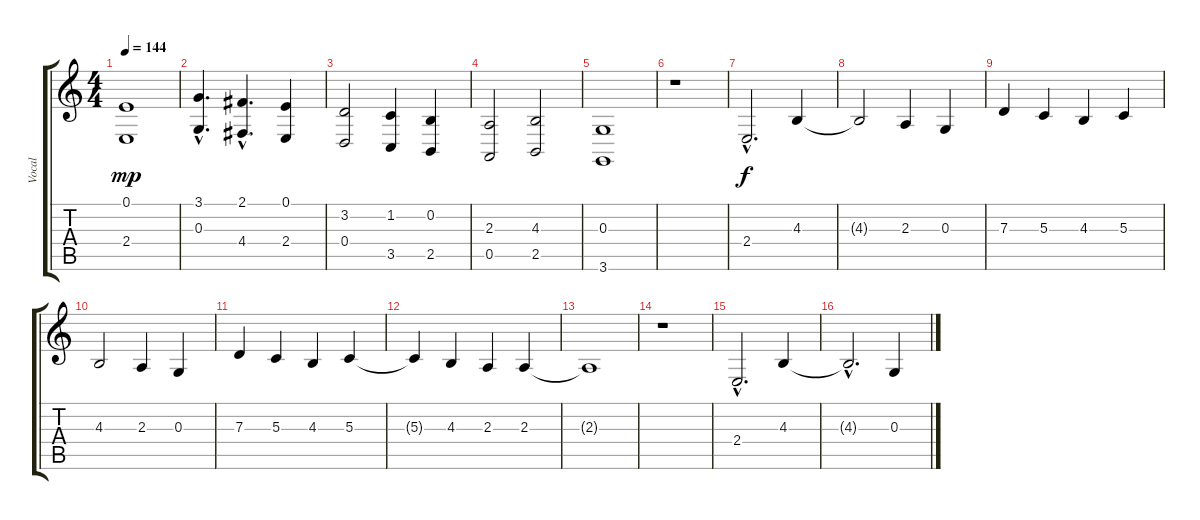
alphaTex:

\track ("Vocal" "Vocal") {instrument flute}
\staff {score tabs}
\tuning (E4 B3 G3 D3 A2 E2) {hide}
\ts (4 4)
\tempo 144
\clef g2
\ks c
(0.1 2.4).1{dy mp} |
(3.1{hac} 0.3{hac}).4{d} (2.1{hac} 4.4{hac}).4{d} (0.1 2.4).4 |
(3.2 0.4).2 (1.2 3.5).4 (0.2 2.5).4 |
(2.3 0.5).2 (4.3 2.5).2 |
(0.3 3.6).1 |
r.1 |
2.4{hac}.2{d dy f} 4.3.4 |
4.3{t}.2 2.3.4 0.3.4 |
7.3.4 5.3.4 4.3.4 5.3.4 |
4.3.2 2.3.4 0.3.4 |
7.3.4 5.3.4 4.3.4 5.3.4 |
5.3{t}.4 4.3.4 2.3.4 2.3.4 |
2.3{t}.1 |
r.1 |
2.4{hac}.2{d} 4.3.4 |
4.3{hac t}.2{d} 0.3.4
